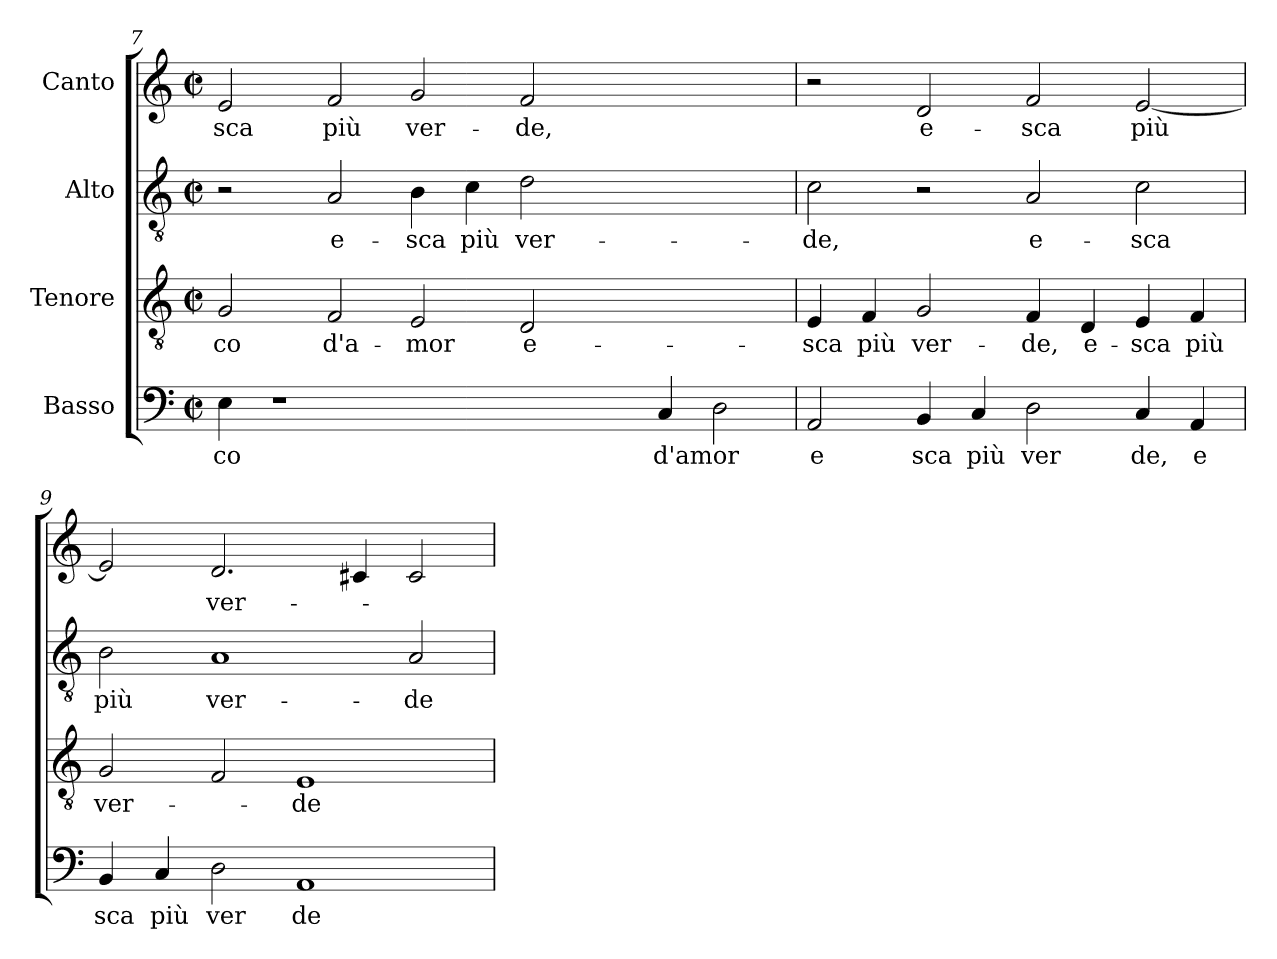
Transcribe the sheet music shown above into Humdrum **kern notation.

**kern	**text	**kern	**text	**kern	**text	**kern	**text
*part4	*part4	*part3	*part3	*part2	*part2	*part1	*part1
*staff4	*staff4	*staff3	*staff3	*staff2	*staff2	*staff1	*staff1
*I"Basso	*	*I"Tenore	*	*I"Alto	*	*I"Canto	*
*clefF4	*	*clefGv2	*	*clefGv2	*	*clefG2	*
*M2/2	*	*M2/2	*	*M2/2	*	*M2/2	*
*met(c|)	*	*met(c|)	*	*met(c|)	*	*met(c|)	*
=7	=7	=7	=7	=7	=7	=7	=7
!	!LO:LY:b:cj	!	!LO:LY:b:cj	!	!	!	!LO:LY:b:cj
4E\	co	2G/	-co	2r	.	2e/	-sca
!LO:N:vis=1	!	!	!	!	!	!	!
0r	.	.	.	.	.	.	.
!	!	!	!LO:LY:b:cj	!	!LO:LY:b:cj	!	!LO:LY:b:cj
.	.	2F/	d'a-	2A/	e-	2f/	più
!	!	!	!LO:LY:b:cj	!	!LO:LY:b:cj	!	!LO:LY:b:cj
.	.	2E/	-mor	4B\	-sca	2g/	ver-
!	!	!	!	!	!LO:LY:b:cj	!	!
.	.	.	.	4c\	più	.	.
!	!	!	!LO:LY:b:cj	!	!LO:LY:b:cj	!	!LO:LY:b:cj
.	.	2D/	e-	2d\	ver-	2f/	-de,
.	.	1ryy	.	1ryy	.	1ryy	.
!	!LO:LY:b	!	!	!	!	!	!
4C/	d'amor	.	.	.	.	.	.
2D\	.	.	.	.	.	.	.
=8	=8	=8	=8	=8	=8	=8	=8
!	!LO:LY:b:cj	!	!LO:LY:b:cj	!	!LO:LY:b:cj	!	!
2AA/	e	4E/	-sca	2c\	-de,	2r	.
!	!	!	!LO:LY:b:cj	!	!	!	!
.	.	4F/	più	.	.	.	.
!	!LO:LY:b:cj	!	!LO:LY:b:cj	!	!	!	!LO:LY:b:cj
4BB/	sca	2G/	ver-	2r	.	2d/	e-
!	!LO:LY:b:cj	!	!	!	!	!	!
4C/	più	.	.	.	.	.	.
!	!LO:LY:b:cj	!	!LO:LY:b:cj	!	!LO:LY:b:cj	!	!LO:LY:b:cj
2D\	ver	4F/	-de,	2A/	e-	2f/	-sca
!	!	!	!LO:LY:b:cj	!	!	!	!
.	.	4D/	e-	.	.	.	.
!	!LO:LY:b:cj	!	!LO:LY:b:cj	!	!LO:LY:b:cj	!	!LO:LY:b
4C/	de,	4E/	-sca	2c\	-sca	[<2e/	più
!	!LO:LY:b:cj	!	!LO:LY:b:cj	!	!	!	!
4AA/	e	4F/	più	.	.	.	.
=9	=9	=9	=9	=9	=9	=9	=9
!	!LO:LY:b:cj	!	!LO:LY:b	!	!LO:LY:b:cj	!	!
4BB/	sca	2G/	ver-	2B\	più	2e/]	.
!	!LO:LY:b:cj	!	!	!	!	!	!
4C/	più	.	.	.	.	.	.
!	!LO:LY:b:cj	!	!	!	!LO:LY:b:cj	!	!LO:LY:b
2D\	ver	2F/	.	1A	ver-	2.d/	ver-
!	!LO:LY:b:cj	!	!LO:LY:b:cj	!	!	!	!
1AA	de	1E	-de	.	.	.	.
.	.	.	.	.	.	4c#/	.
!	!	!	!	!	!LO:LY:b:cj	!	!
.	.	.	.	2A/	-de	2c#/	.
=	=	=	=	=	=	=	=
*-	*-	*-	*-	*-	*-	*-	*-
